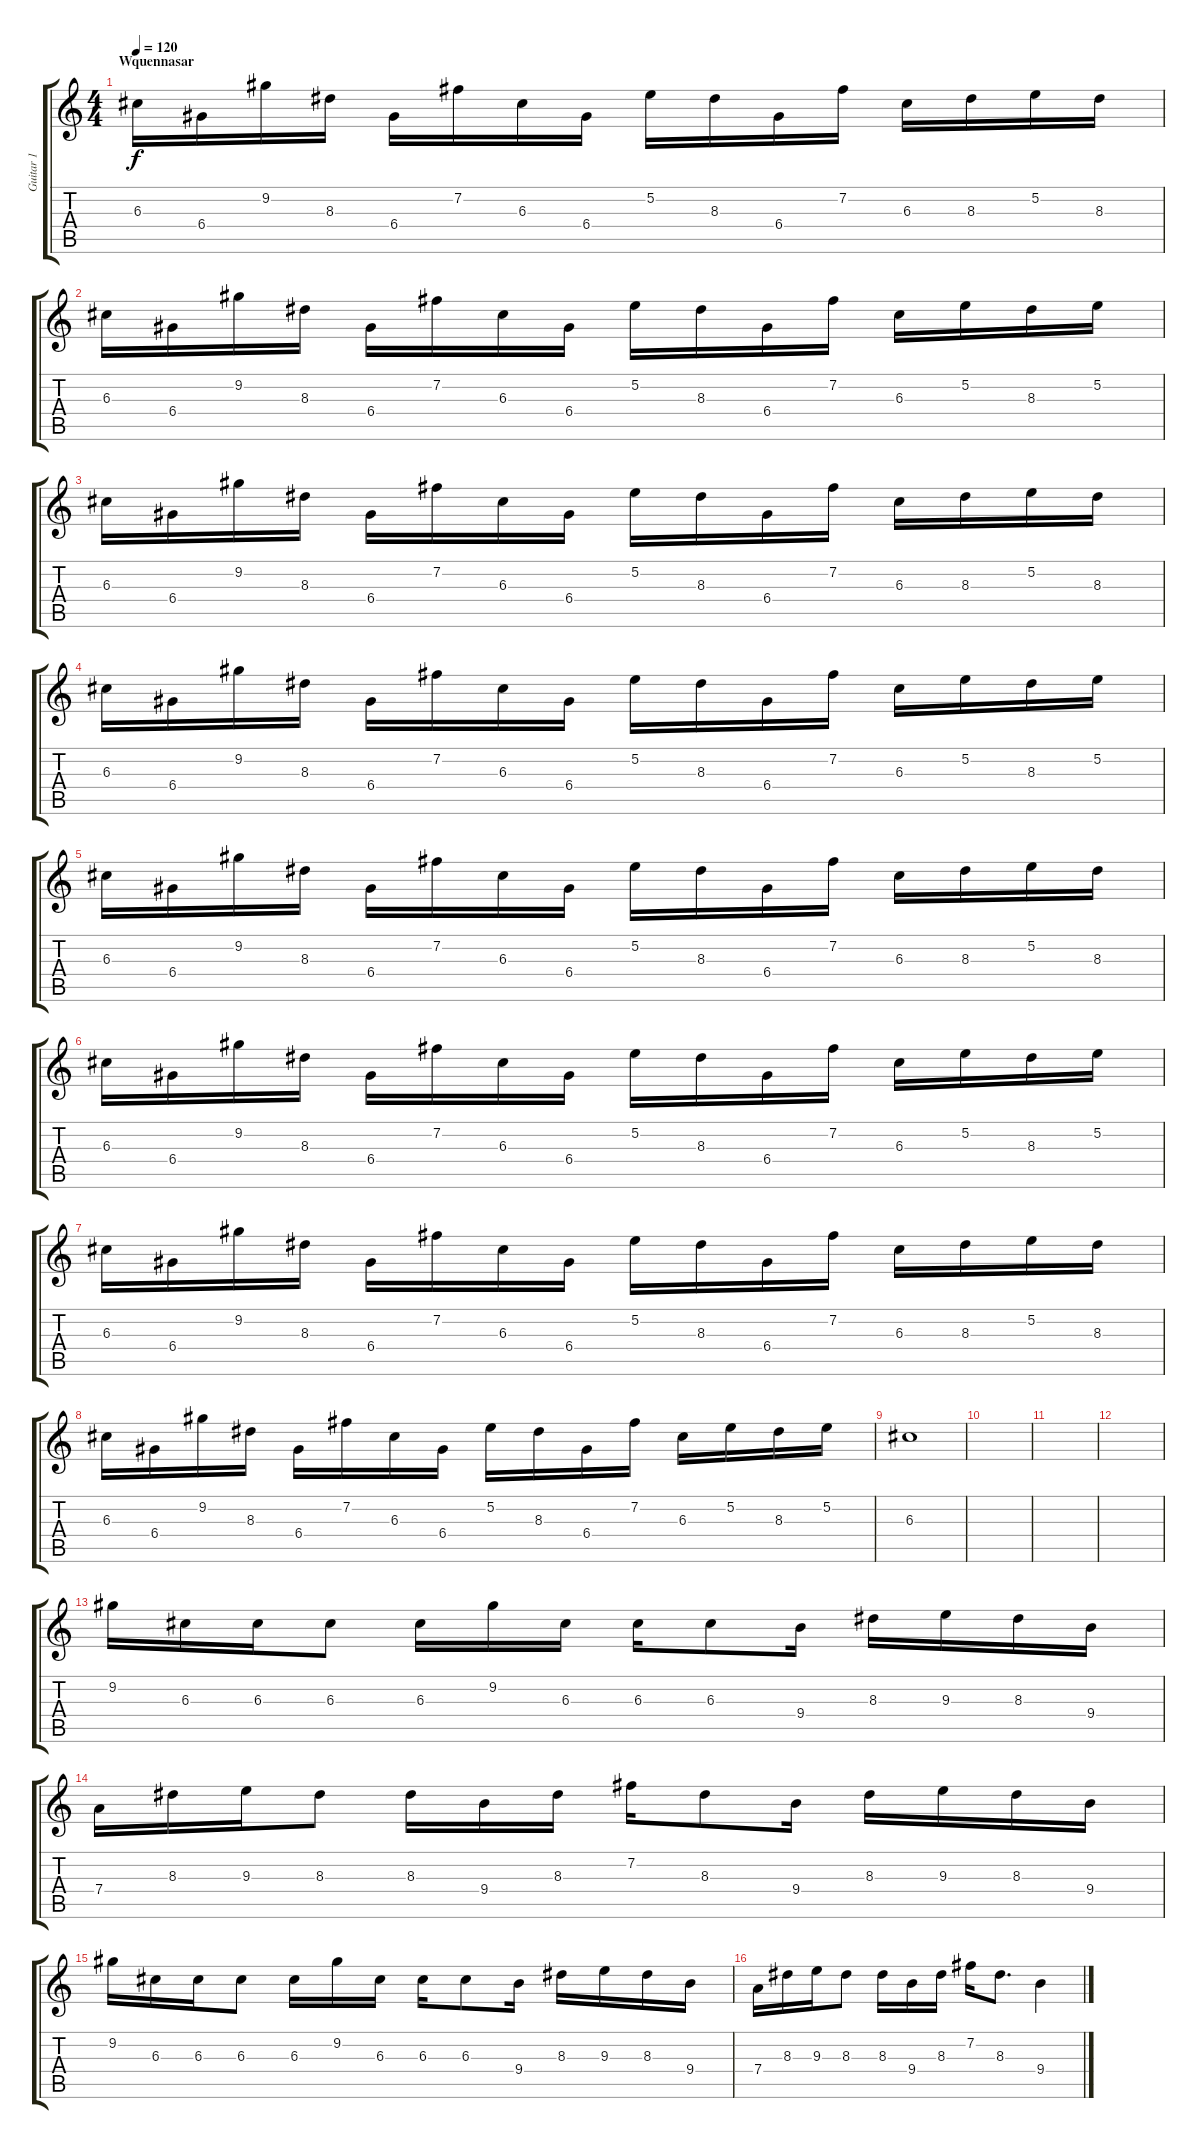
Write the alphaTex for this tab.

\track ("Guitar 1" "Guitar 1") {instrument distortionguitar}
\staff {score tabs}
\tuning (E4 B3 G3 D3 A2 E2) {hide}
\ts (4 4)
\section ("" "Wquennasar")
\tempo 120
\clef g2
\ks c
6.3.16{dy f} 6.4.16 9.2.16 8.3.16 6.4.16 7.2.16 6.3.16 6.4.16 5.2.16 8.3.16 6.4.16 7.2.16 6.3.16 8.3.16 5.2.16 8.3.16 |
6.3.16 6.4.16 9.2.16 8.3.16 6.4.16 7.2.16 6.3.16 6.4.16 5.2.16 8.3.16 6.4.16 7.2.16 6.3.16 5.2.16 8.3.16 5.2.16 |
6.3.16 6.4.16 9.2.16 8.3.16 6.4.16 7.2.16 6.3.16 6.4.16 5.2.16 8.3.16 6.4.16 7.2.16 6.3.16 8.3.16 5.2.16 8.3.16 |
6.3.16 6.4.16 9.2.16 8.3.16 6.4.16 7.2.16 6.3.16 6.4.16 5.2.16 8.3.16 6.4.16 7.2.16 6.3.16 5.2.16 8.3.16 5.2.16 |
6.3.16 6.4.16 9.2.16 8.3.16 6.4.16 7.2.16 6.3.16 6.4.16 5.2.16 8.3.16 6.4.16 7.2.16 6.3.16 8.3.16 5.2.16 8.3.16 |
6.3.16 6.4.16 9.2.16 8.3.16 6.4.16 7.2.16 6.3.16 6.4.16 5.2.16 8.3.16 6.4.16 7.2.16 6.3.16 5.2.16 8.3.16 5.2.16 |
6.3.16 6.4.16 9.2.16 8.3.16 6.4.16 7.2.16 6.3.16 6.4.16 5.2.16 8.3.16 6.4.16 7.2.16 6.3.16 8.3.16 5.2.16 8.3.16 |
6.3.16 6.4.16 9.2.16 8.3.16 6.4.16 7.2.16 6.3.16 6.4.16 5.2.16 8.3.16 6.4.16 7.2.16 6.3.16 5.2.16 8.3.16 5.2.16 |
6.3.1{volume 0} |
|
|
|
9.2.16{volume 16} 6.3.16 6.3.16 6.3.8 6.3.16 9.2.16 6.3.16 6.3.16 6.3.8 9.4.16 8.3.16 9.3.16 8.3.16 9.4.16 |
7.4.16 8.3.16 9.3.16 8.3.8 8.3.16 9.4.16 8.3.16 7.2.16 8.3.8 9.4.16 8.3.16 9.3.16 8.3.16 9.4.16 |
9.2.16 6.3.16 6.3.16 6.3.8 6.3.16 9.2.16 6.3.16 6.3.16 6.3.8 9.4.16 8.3.16 9.3.16 8.3.16 9.4.16 |
7.4.16 8.3.16 9.3.16 8.3.8 8.3.16 9.4.16 8.3.16 7.2.16 8.3.8{d} 9.4.4
